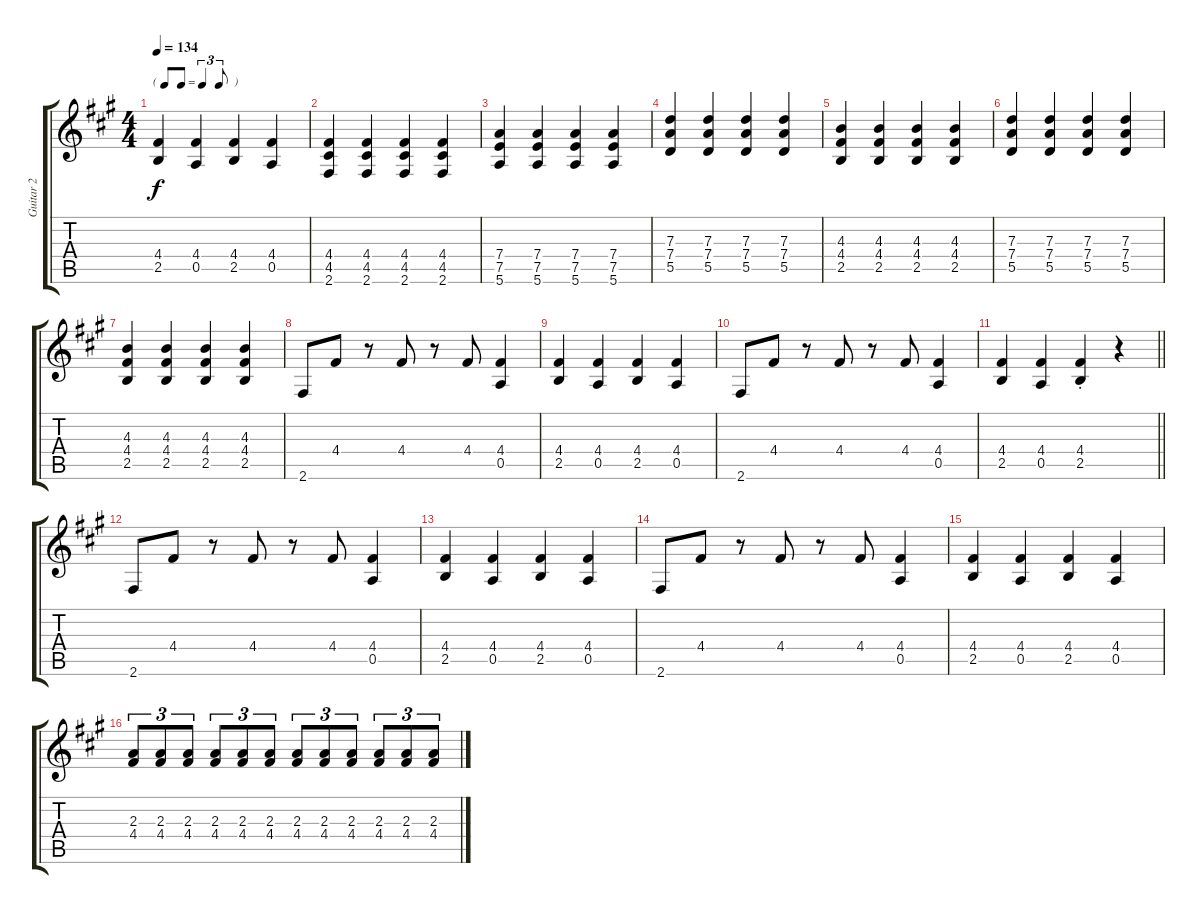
\track ("Guitar 2" "Guitar 2") {instrument distortionguitar}
\staff {score tabs}
\tuning (E4 B3 G3 D3 A2 E2) {hide}
\ts (4 4)
\tf triplet8th
\tempo 134
\clef g2
\ks f#minor
(4.4 2.5).4{dy f} (4.4 0.5).4 (4.4 2.5).4 (4.4 0.5).4 |
(4.4 4.5 2.6).4 (4.4 4.5 2.6).4 (4.4 4.5 2.6).4 (4.4 4.5 2.6).4 |
(7.4 7.5 5.6).4 (7.4 7.5 5.6).4 (7.4 7.5 5.6).4 (7.4 7.5 5.6).4 |
(7.3 7.4 5.5).4 (7.3 7.4 5.5).4 (7.3 7.4 5.5).4 (7.3 7.4 5.5).4 |
(4.3 4.4 2.5).4 (4.3 4.4 2.5).4 (4.3 4.4 2.5).4 (4.3 4.4 2.5).4 |
(7.3 7.4 5.5).4 (7.3 7.4 5.5).4 (7.3 7.4 5.5).4 (7.3 7.4 5.5).4 |
(4.3 4.4 2.5).4 (4.3 4.4 2.5).4 (4.3 4.4 2.5).4 (4.3 4.4 2.5).4 |
2.6.8 4.4.8 r.8 4.4.8 r.8 4.4.8 (4.4 0.5).4 |
(4.4 2.5).4 (4.4 0.5).4 (4.4 2.5).4 (4.4 0.5).4 |
2.6.8 4.4.8 r.8 4.4.8 r.8 4.4.8 (4.4 0.5).4 |
\barLineRight lightlight
(4.4 2.5).4 (4.4 0.5).4 (4.4{st} 2.5{st}).4 r.4 |
2.6.8 4.4.8 r.8 4.4.8 r.8 4.4.8 (4.4 0.5).4 |
(4.4 2.5).4 (4.4 0.5).4 (4.4 2.5).4 (4.4 0.5).4 |
2.6.8 4.4.8 r.8 4.4.8 r.8 4.4.8 (4.4 0.5).4 |
(4.4 2.5).4 (4.4 0.5).4 (4.4 2.5).4 (4.4 0.5).4 |
(2.3 4.4).8{tu (3 2)} (2.3 4.4).8{tu (3 2)} (2.3 4.4).8{tu (3 2)} (2.3 4.4).8{tu (3 2)} (2.3 4.4).8{tu (3 2)} (2.3 4.4).8{tu (3 2)} (2.3 4.4).8{tu (3 2)} (2.3 4.4).8{tu (3 2)} (2.3 4.4).8{tu (3 2)} (2.3 4.4).8{tu (3 2)} (2.3 4.4).8{tu (3 2)} (2.3 4.4).8{tu (3 2)}
